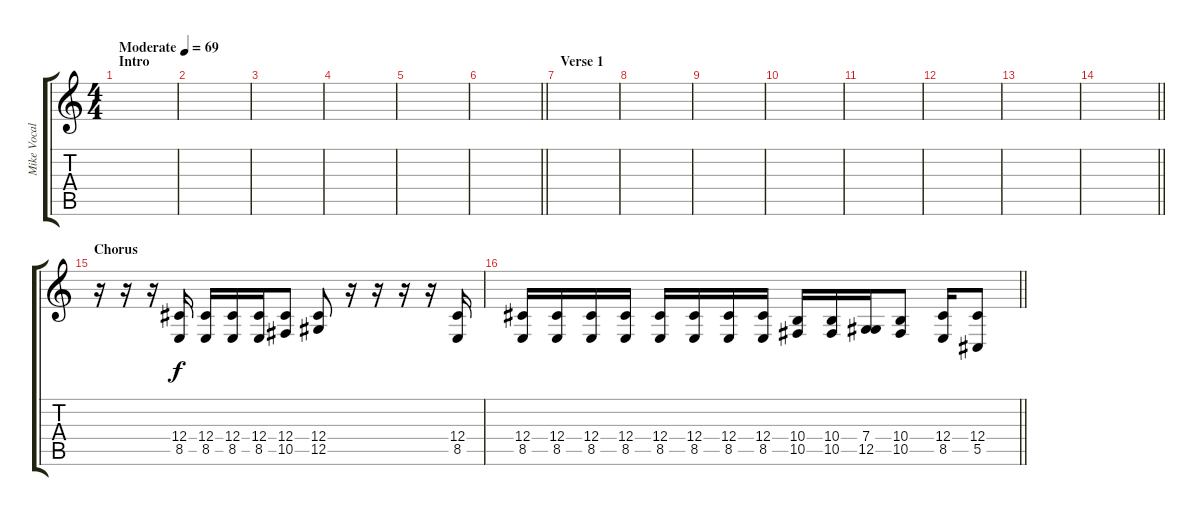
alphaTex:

\track ("Mike Vocals" "Mike Vocal") {instrument voiceoohs}
\staff {score tabs}
\tuning (Eb4 Bb3 Gb3 Db3 Ab2 Db2) {hide}
\ts (4 4)
\section ("" "Intro")
\tempo (69 "Moderate")
\clef g2
\ks aminor
|
|
|
|
|
\barLineRight lightlight
|
\section ("" "Verse 1")
|
|
|
|
|
|
|
\barLineRight lightlight
|
\section ("" "Chorus")
r.16{volume 10} r.16 r.16 (12.4 8.5).16 (12.4 8.5).16 (12.4 8.5).16 (12.4 8.5).16 (12.4 10.5).8 (12.4 12.5).8 r.16 r.16 r.16 r.16 (12.4 8.5).16 |
\barLineRight lightlight
(12.4 8.5).16 (12.4 8.5).16 (12.4 8.5).16 (12.4 8.5).16 (12.4 8.5).16 (12.4 8.5).16 (12.4 8.5).16 (12.4 8.5).16 (10.4 10.5).16 (10.4 10.5).16 (7.4 12.5).16 (10.4 10.5).8 (12.4 8.5).16 (12.4 5.5).8
